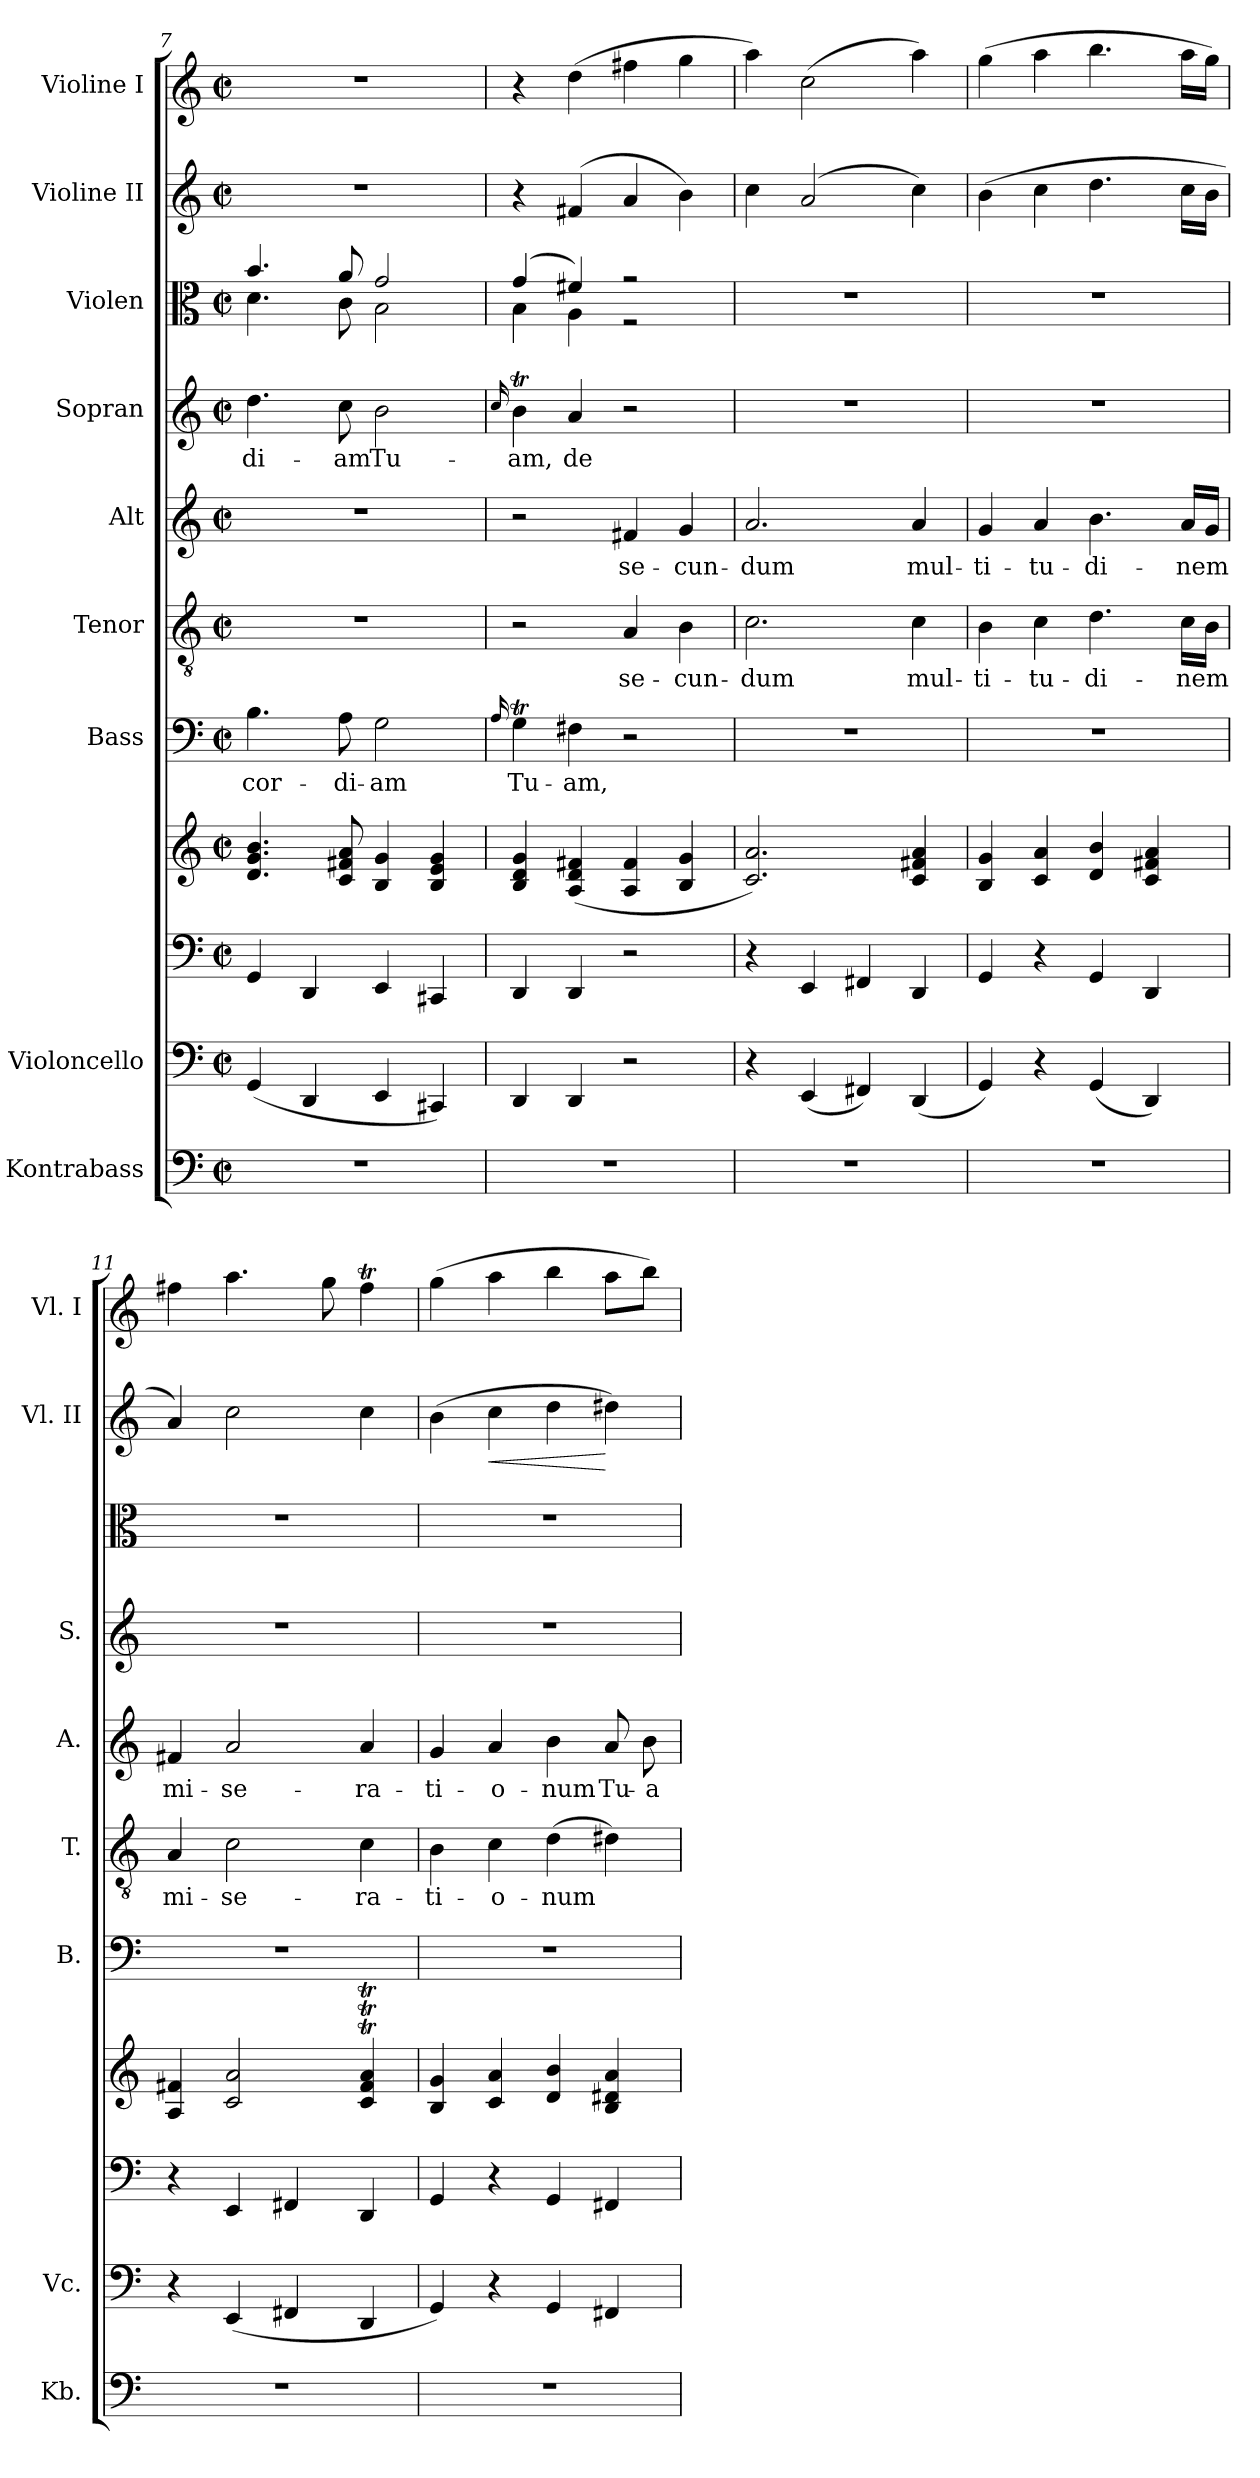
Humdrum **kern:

**kern	**kern	**kern	**kern	**kern	**text	**kern	**text	**kern	**text	**kern	**text	**kern	**kern	**dynam	**kern
*part10	*part9	*part8	*part8	*part7	*part7	*part6	*part6	*part5	*part5	*part4	*part4	*part3	*part2	*part2	*part1
*staff11	*staff10	*staff9	*staff8	*staff7	*staff7	*staff6	*staff6	*staff5	*staff5	*staff4	*staff4	*staff3	*staff2	*staff2	*staff1
*I"Kontrabass	*I"Violoncello	*	*	*I"Bass	*	*I"Tenor	*	*I"Alt	*	*I"Sopran	*	*I"Violen	*I"Violine II	*	*I"Violine I
*I'Kb.	*I'Vc.	*	*	*I'B.	*	*I'T.	*	*I'A.	*	*I'S.	*	*	*I'Vl. II	*	*I'Vl. I
*clefF4	*clefF4	*clefF4	*clefG2	*clefF4	*	*clefGv2	*	*clefG2	*	*clefG2	*	*clefC3	*clefG2	*	*clefG2
*ITrd7c12	*	*	*	*	*	*	*	*	*	*	*	*	*	*	*
*k[]	*k[]	*k[]	*k[]	*k[]	*	*k[]	*	*k[]	*	*k[]	*	*k[]	*k[]	*	*k[]
*C:	*C:	*C:	*C:	*C:	*	*C:	*	*C:	*	*C:	*	*C:	*C:	*	*C:
*M2/2	*M2/2	*M2/2	*M2/2	*M2/2	*	*M2/2	*	*M2/2	*	*M2/2	*	*M2/2	*M2/2	*	*M2/2
*met(c|)	*met(c|)	*met(c|)	*met(c|)	*met(c|)	*	*met(c|)	*	*met(c|)	*	*met(c|)	*	*met(c|)	*met(c|)	*	*met(c|)
=7	=7	=7	=7	=7	=7	=7	=7	=7	=7	=7	=7	=7	=7	=7	=7
!	!	!	!	!	!LO:LY:b	!	!	!	!	!	!LO:LY:b	!	!	!	!
*	*	*	*	*	*	*	*	*	*	*	*	*^	*	*	*
1r	(<4GG/	4GG/	4.d/ 4.g/ 4.b/	4.B\	-cor-	1r	.	1r	.	4.dd\	-di-	4.b/	4.d\	1r	.	1r
.	4DD/	4DD/	.	.	.	.	.	.	.	.	.	.	.	.	.	.
!	!	!	!	!	!LO:LY:b	!	!	!	!	!	!LO:LY:b	!	!	!	!	!
.	.	.	8c/ 8f#X/ 8a/	8A\	-di-	.	.	.	.	8cc\	-am	8a/	8c\	.	.	.
!	!	!	!	!	!LO:LY:b	!	!	!	!	!	!LO:LY:b	!	!	!	!	!
.	4EE/	4EE/	4B/ 4g/	2G\	-am	.	.	.	.	2b\	Tu-	2g/	2B\	.	.	.
.	4CC#X/)	4CC#X/	4B/ 4e/ 4g/	.	.	.	.	.	.	.	.	.	.	.	.	.
=8	=8	=8	=8	=8	=8	=8	=8	=8	=8	=8	=8	=8	=8	=8	=8	=8
.	.	.	.	16qqA/	.	.	.	.	.	16qqcc/	.	.	.	.	.	.
!	!	!	!	!	!LO:LY:b	!	!	!	!	!	!LO:LY:b	!	!	!	!	!
1r	4DD/	4DD/	4B/ 4d/ 4g/	4GT\	Tu-	2r	.	2r	.	4bt\	-am,	(4g/	4B\	4r	.	4r
!	!	!	!	!	!LO:LY:b	!	!	!	!	!	!LO:LY:b	!	!	!	!	!
.	4DD/	4DD/	(<4A/ 4d/ 4f#X/	4F#X\	-am,	.	.	.	.	4a/	de-	4f#X/)	4A\	(4f#X/	.	(>4dd\
!	!	!	!	!	!	!	!LO:LY:b	!	!LO:LY:b	!	!	!	!	!	!	!
.	2r	2r	4A/ 4f#/	2r	.	4A/	se-	4f#X/	se-	2r	.	2r	2r	4a/	.	4ff#X\
!	!	!	!	!	!	!	!LO:LY:b	!	!LO:LY:b	!	!	!	!	!	!	!
.	.	.	4B/ 4g/	.	.	4B\	-cun-	4g/	-cun-	.	.	.	.	4b\)	.	4gg\
*	*	*	*	*	*	*	*	*	*	*	*	*v	*v	*	*	*
=9	=9	=9	=9	=9	=9	=9	=9	=9	=9	=9	=9	=9	=9	=9	=9
!	!	!	!	!	!	!	!LO:LY:b	!	!LO:LY:b	!	!	!	!	!	!
1r	4r	4r	2.c/ 2.a/)	1r	.	2.c\	-dum	2.a/	-dum	1r	.	1r	4cc\	.	4aa\)
.	(<4EE/	4EE/	.	.	.	.	.	.	.	.	.	.	(2a/	.	(>2cc\
.	4FF#X/)	4FF#X/	.	.	.	.	.	.	.	.	.	.	.	.	.
!	!	!	!	!	!	!	!LO:LY:b	!	!LO:LY:b	!	!	!	!	!	!
.	(<4DD/	4DD/	4c/ 4f#X/ 4a/	.	.	4c\	mul-	4a/	mul-	.	.	.	4cc\)	.	4aa\)
=10	=10	=10	=10	=10	=10	=10	=10	=10	=10	=10	=10	=10	=10	=10	=10
!	!	!	!	!	!	!	!LO:LY:b	!	!LO:LY:b	!	!	!	!	!	!
1r	4GG/)	4GG/	4B/ 4g/	1r	.	4B\	-ti-	4g/	-ti-	1r	.	1r	(>4b\	.	(>4gg\
!	!	!	!	!	!	!	!LO:LY:b	!	!LO:LY:b	!	!	!	!	!	!
.	4r	4r	4c/ 4a/	.	.	4c\	-tu-	4a/	-tu-	.	.	.	4cc\	.	4aa\
!	!	!	!	!	!	!	!LO:LY:b	!	!LO:LY:b	!	!	!	!	!	!
.	(<4GG/	4GG/	4d/ 4b/	.	.	4.d\	-di-	4.b\	-di-	.	.	.	4.dd\	.	4.bb\
.	4DD/)	4DD/	4c/ 4f#X/ 4a/	.	.	.	.	.	.	.	.	.	.	.	.
!	!	!	!	!	!	!	!LO:LY:b	!	!LO:LY:b	!	!	!	!	!	!
.	.	.	.	.	.	16c\LL	-nem	16a/LL	-nem	.	.	.	16cc\LL	.	16aa\LL
.	.	.	.	.	.	16B\JJ	.	16g/JJ	.	.	.	.	16b\JJ	.	16gg\JJ)
=11	=11	=11	=11	=11	=11	=11	=11	=11	=11	=11	=11	=11	=11	=11	=11
!	!	!	!	!	!	!	!LO:LY:b	!	!LO:LY:b	!	!	!	!	!	!
1r	4r	4r	4A/ 4f#X/	1r	.	4A/	mi-	4f#X/	mi-	1r	.	1r	4a/)	.	4ff#X\
!	!	!	!	!	!	!	!LO:LY:b	!	!LO:LY:b	!	!	!	!	!	!
.	(<4EE/	4EE/	2c/ 2a/	.	.	2c\	-se-	2a/	-se-	.	.	.	2cc\	.	4.aa\
.	4FF#X/	4FF#X/	.	.	.	.	.	.	.	.	.	.	.	.	.
.	.	.	.	.	.	.	.	.	.	.	.	.	.	.	8gg\
!	!	!	!	!	!	!	!LO:LY:b	!	!LO:LY:b	!	!	!	!	!	!
.	4DD/	4DD/	4c/T 4f#/T 4a/T	.	.	4c\	-ra-	4a/	-ra-	.	.	.	4cc\	.	4ff#t\
!!LO:PB:g=z
=12	=12	=12	=12	=12	=12	=12	=12	=12	=12	=12	=12	=12	=12	=12	=12
!	!	!	!	!	!	!	!LO:LY:b	!	!LO:LY:b	!	!	!	!	!	!
1r	4GG/)	4GG/	4B/ 4g/	1r	.	4B\	-ti-	4g/	-ti-	1r	.	1r	(>4b\	.	(>4gg\
!	!	!	!	!	!	!	!LO:LY:b	!	!LO:LY:b	!	!	!	!	!LO:HP:b	!
.	4r	4r	4c/ 4a/	.	.	4c\	-o-	4a/	-o-	.	.	.	4cc\	<	4aa\
!	!	!	!	!	!	!	!LO:LY:b	!	!LO:LY:b	!	!	!	!	!	!
.	4GG/	4GG/	4d/ 4b/	.	.	(>4d\	-num	4b\	-num	.	.	.	4dd\	.	4bb\
!	!	!	!	!	!	!	!	!	!LO:LY:b	!	!	!	!	!	!
.	4FF#X/	4FF#X/	4B/ 4d#X/ 4a/	.	.	4d#X\)	.	8a/	Tu-	.	.	.	4dd#X\)	[	8aa\L
!	!	!	!	!	!	!	!	!	!LO:LY:b	!	!	!	!	!	!
.	.	.	.	.	.	.	.	8b\	-a-	.	.	.	.	.	8bb\J)
=	=	=	=	=	=	=	=	=	=	=	=	=	=	=	=
*-	*-	*-	*-	*-	*-	*-	*-	*-	*-	*-	*-	*-	*-	*-	*-
